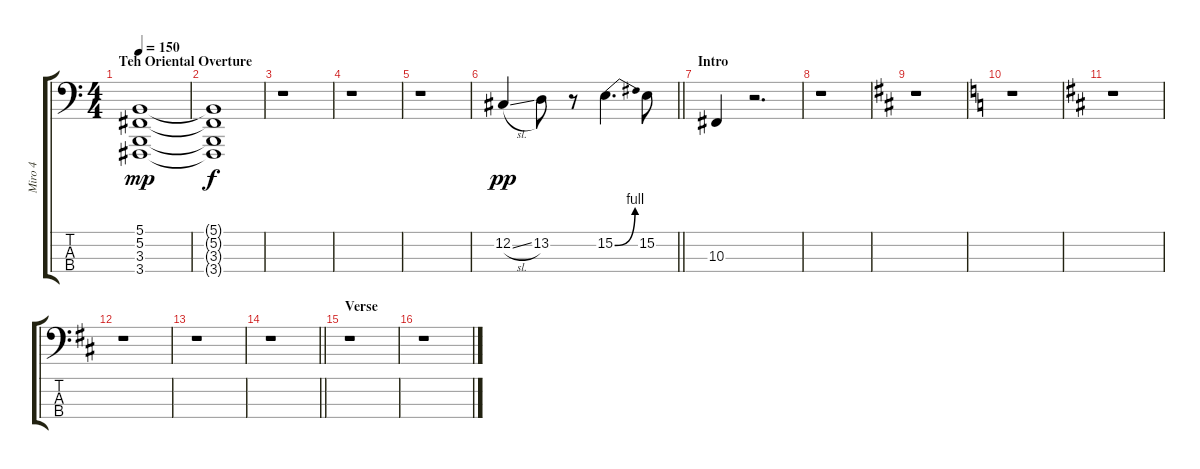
\track ("Miro 4" "Miro 4") {instrument cello}
\staff {score tabs}
\tuning (Gb2 Db2 Ab1 Eb1) {hide}
\ts (4 4)
\section ("" "Teh Oriental Overture")
\tempo 150
\clef f4
\ks c
(5.1 5.2 3.3 3.4).1{dy mp instrument taikodrum} |
(5.1{t} 5.2{t} 3.3{t} 3.4{t}).1{dy f} |
r.1{instrument cello} |
r.1 |
r.1 |
\barLineRight lightlight
12.2{sl}.4{dy pp} 13.2.8 r.8 15.2{be (bend 0 0 60 4)}.4{d} 15.2.8 |
\section ("" "Intro")
10.3.4 r.2{d} |
r.1 |
\ks bminor
r.1 |
\ks c
r.1 |
\ks bminor
r.1 |
r.1 |
r.1 |
\barLineRight lightlight
r.1 |
\section ("" "Verse")
r.1 |
r.1
